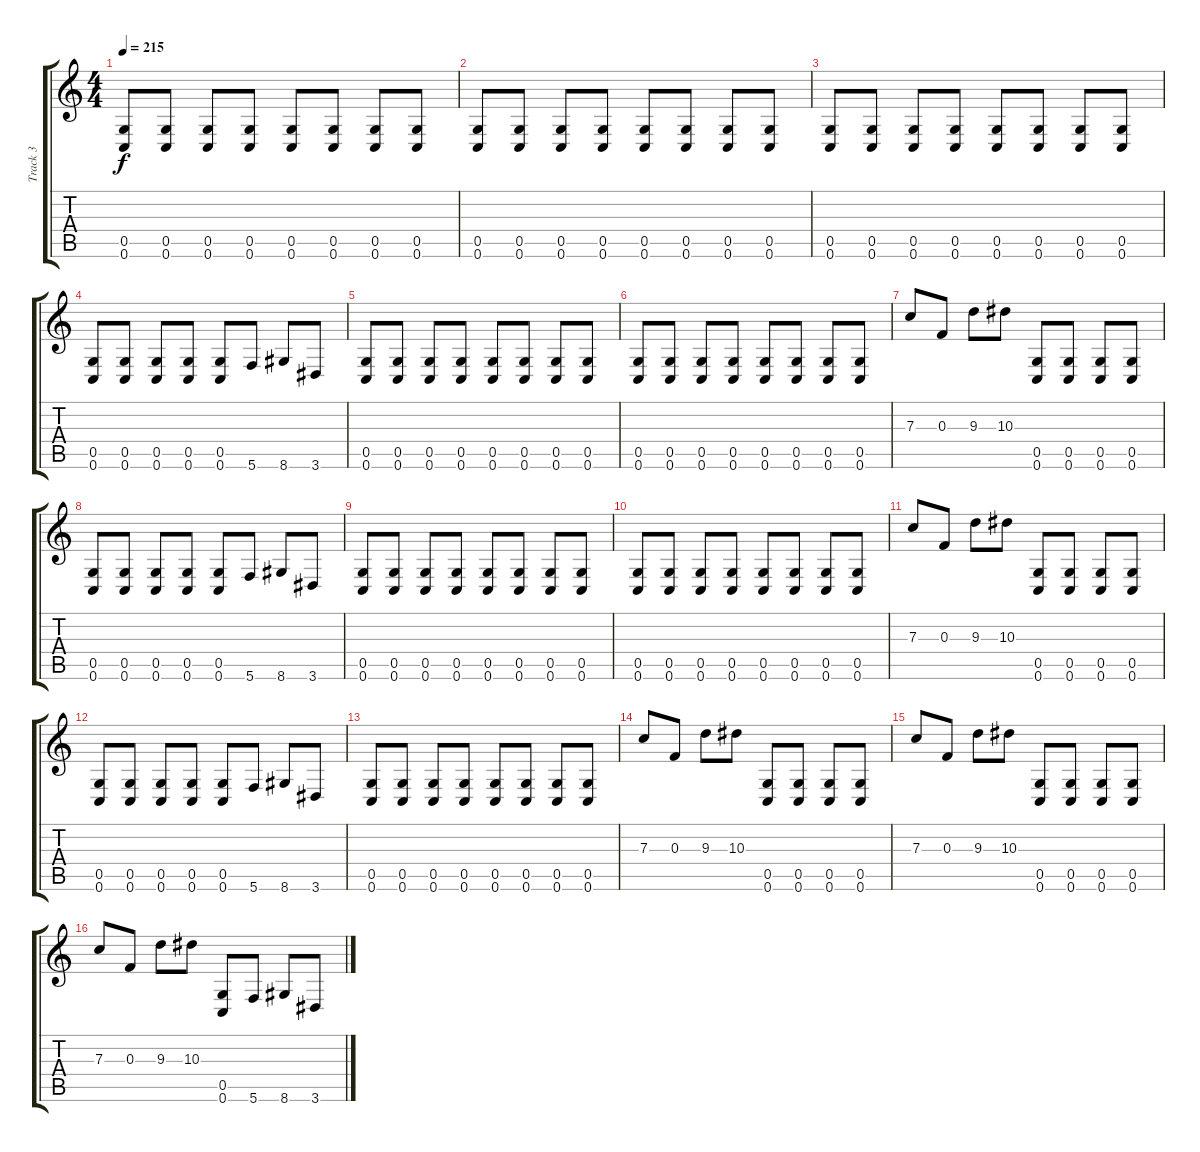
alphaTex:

\track ("Track 3" "Track 3") {instrument distortionguitar}
\staff {score tabs}
\tuning (D4 A3 F3 C3 G2 C2) {hide}
\ts (4 4)
\tempo 215
\clef g2
\ks c
(0.5 0.6).8{dy f} (0.5 0.6).8 (0.5 0.6).8 (0.5 0.6).8 (0.5 0.6).8 (0.5 0.6).8 (0.5 0.6).8 (0.5 0.6).8 |
(0.5 0.6).8 (0.5 0.6).8 (0.5 0.6).8 (0.5 0.6).8 (0.5 0.6).8 (0.5 0.6).8 (0.5 0.6).8 (0.5 0.6).8 |
(0.5 0.6).8 (0.5 0.6).8 (0.5 0.6).8 (0.5 0.6).8 (0.5 0.6).8 (0.5 0.6).8 (0.5 0.6).8 (0.5 0.6).8 |
(0.5 0.6).8 (0.5 0.6).8 (0.5 0.6).8 (0.5 0.6).8 (0.5 0.6).8 5.6.8 8.6.8 3.6.8 |
(0.5 0.6).8 (0.5 0.6).8 (0.5 0.6).8 (0.5 0.6).8 (0.5 0.6).8 (0.5 0.6).8 (0.5 0.6).8 (0.5 0.6).8 |
(0.5 0.6).8 (0.5 0.6).8 (0.5 0.6).8 (0.5 0.6).8 (0.5 0.6).8 (0.5 0.6).8 (0.5 0.6).8 (0.5 0.6).8 |
7.3.8 0.3.8 9.3.8 10.3.8 (0.5 0.6).8 (0.5 0.6).8 (0.5 0.6).8 (0.5 0.6).8 |
(0.5 0.6).8 (0.5 0.6).8 (0.5 0.6).8 (0.5 0.6).8 (0.5 0.6).8 5.6.8 8.6.8 3.6.8 |
(0.5 0.6).8 (0.5 0.6).8 (0.5 0.6).8 (0.5 0.6).8 (0.5 0.6).8 (0.5 0.6).8 (0.5 0.6).8 (0.5 0.6).8 |
(0.5 0.6).8 (0.5 0.6).8 (0.5 0.6).8 (0.5 0.6).8 (0.5 0.6).8 (0.5 0.6).8 (0.5 0.6).8 (0.5 0.6).8 |
7.3.8 0.3.8 9.3.8 10.3.8 (0.5 0.6).8 (0.5 0.6).8 (0.5 0.6).8 (0.5 0.6).8 |
(0.5 0.6).8 (0.5 0.6).8 (0.5 0.6).8 (0.5 0.6).8 (0.5 0.6).8 5.6.8 8.6.8 3.6.8 |
(0.5 0.6).8 (0.5 0.6).8 (0.5 0.6).8 (0.5 0.6).8 (0.5 0.6).8 (0.5 0.6).8 (0.5 0.6).8 (0.5 0.6).8 |
7.3.8 0.3.8 9.3.8 10.3.8 (0.5 0.6).8 (0.5 0.6).8 (0.5 0.6).8 (0.5 0.6).8 |
7.3.8 0.3.8 9.3.8 10.3.8 (0.5 0.6).8 (0.5 0.6).8 (0.5 0.6).8 (0.5 0.6).8 |
7.3.8 0.3.8 9.3.8 10.3.8 (0.5 0.6).8 5.6.8 8.6.8 3.6.8
